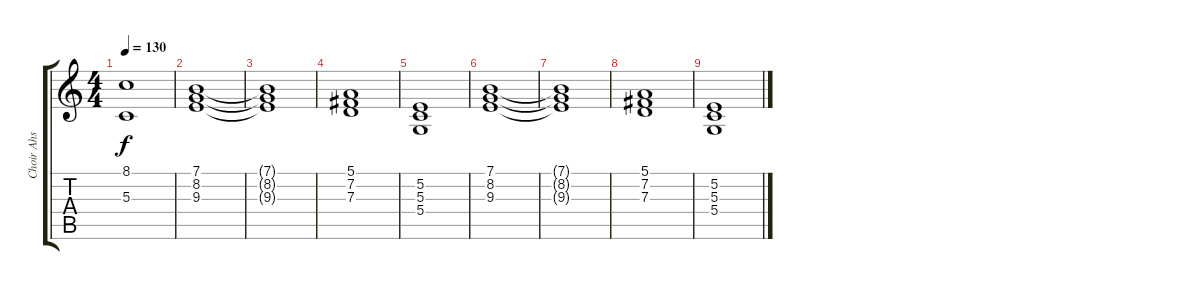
\track ("Choir Ahs" "Choir Ahs") {instrument choiraahs}
\staff {score tabs}
\tuning (E4 B3 G3 D3 A2 E2) {hide}
\ts (4 4)
\tempo 130
\clef g2
\ks c
(8.1{t} 5.3{t}).1{dy f} |
(7.1 8.2 9.3).1 |
(7.1{t} 8.2{t} 9.3{t}).1 |
(5.1 7.2 7.3).1 |
(5.2 5.3 5.4).1 |
(7.1 8.2 9.3).1 |
(7.1{t} 8.2{t} 9.3{t}).1 |
(5.1 7.2 7.3).1 |
(5.2 5.3 5.4).1
